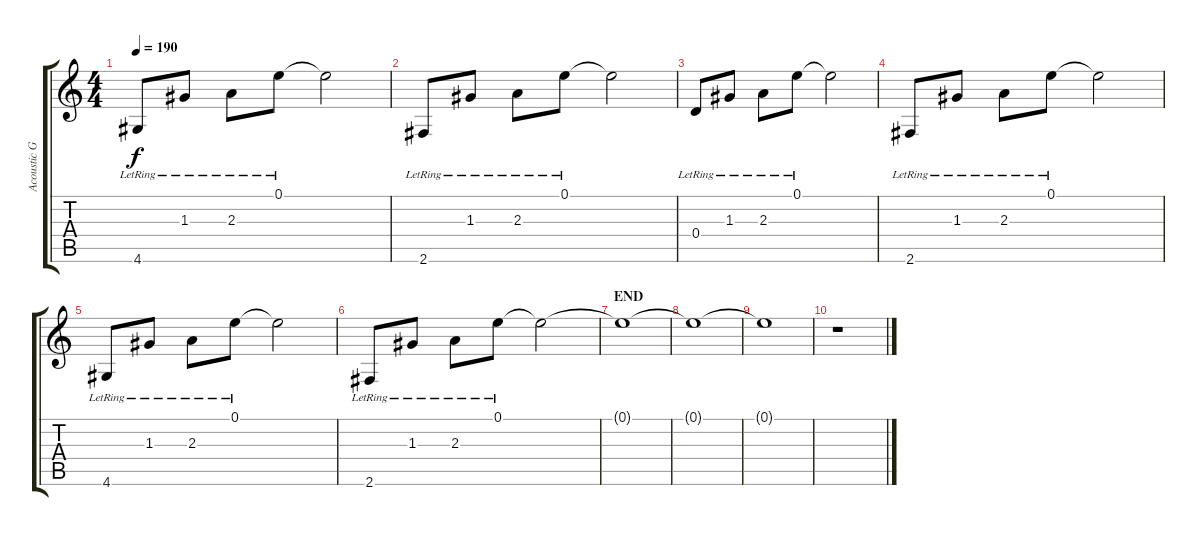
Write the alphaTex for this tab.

\track ("Acoustic Guitar" "Acoustic G") {instrument acousticguitarsteel}
\staff {score tabs}
\tuning (E4 B3 G3 D3 A2 E2) {hide}
\ts (4 4)
\tempo 190
\clef g2
\ks c
4.6{lr}.8{dy f} 1.3{lr}.8 2.3{lr}.8 0.1{lr}.8 0.1{t}.2 |
2.6{lr}.8 1.3{lr}.8 2.3{lr}.8 0.1{lr}.8 0.1{t}.2 |
0.4{lr}.8 1.3{lr}.8 2.3{lr}.8 0.1{lr}.8 0.1{t}.2 |
2.6{lr}.8 1.3{lr}.8 2.3{lr}.8 0.1{lr}.8 0.1{t}.2 |
4.6{lr}.8 1.3{lr}.8 2.3{lr}.8 0.1{lr}.8 0.1{t}.2 |
2.6{lr}.8 1.3{lr}.8 2.3{lr}.8 0.1{lr}.8 0.1{t}.2 |
\section ("" "END")
0.1{t}.1 |
0.1{t}.1 |
0.1{t}.1 |
r.1
